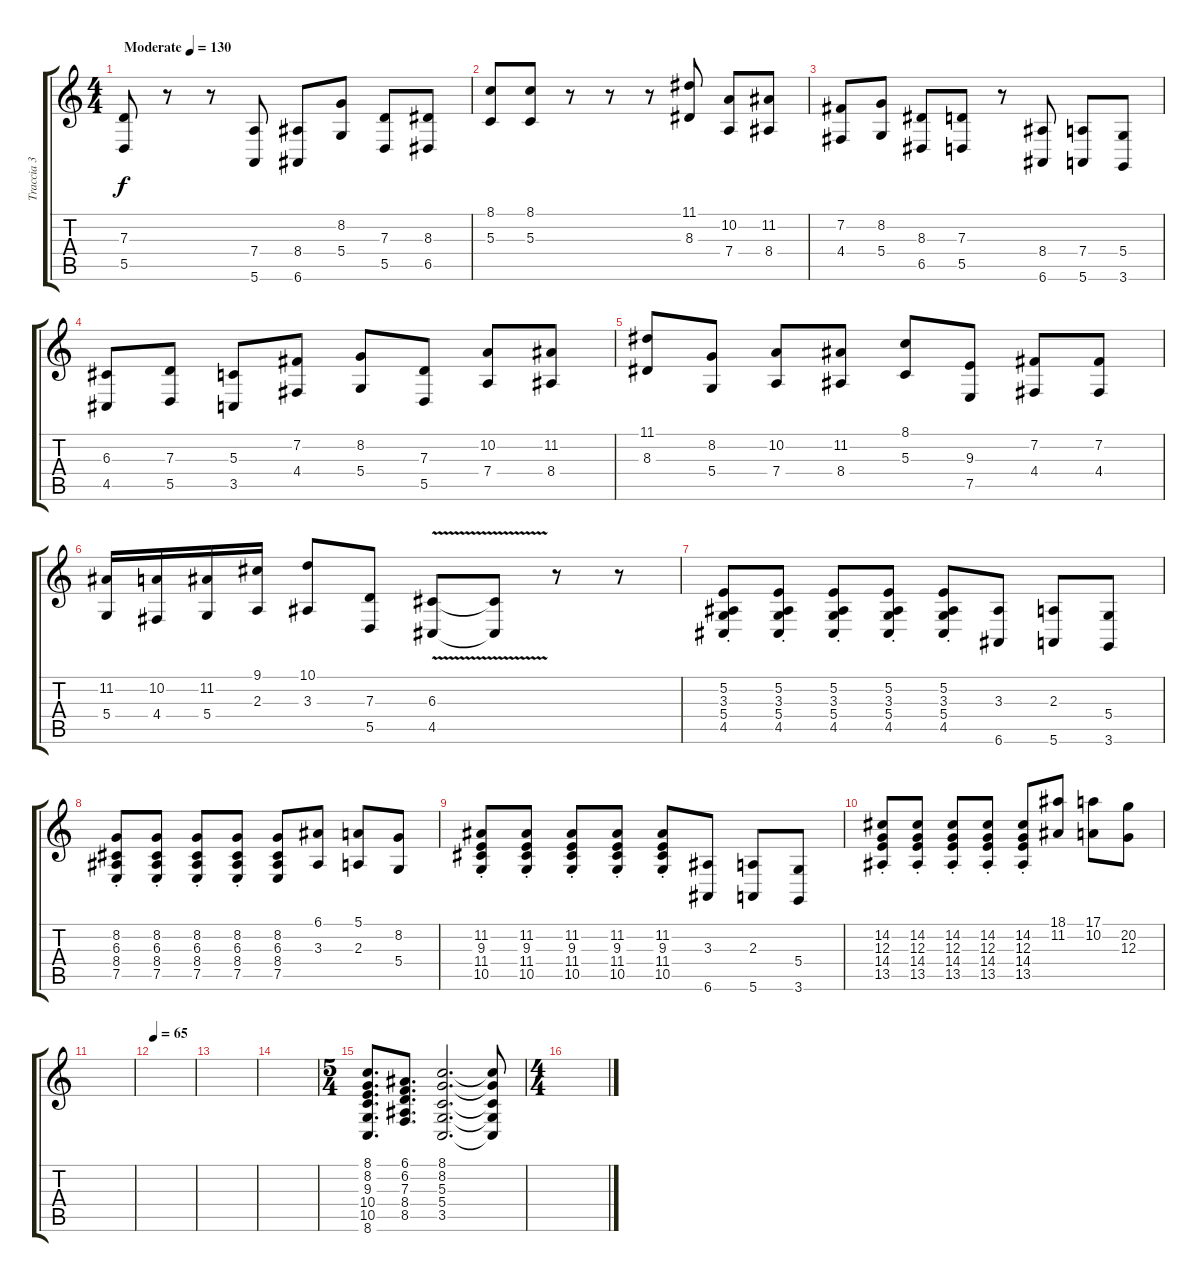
\track ("Traccia 3" "Traccia 3") {instrument electricgrandpiano}
\staff {score tabs}
\tuning (E4 B3 G3 D3 A2 E2) {hide}
\ts (4 4)
\tempo (130 "Moderate")
\clef g2
\ks c
(7.3 5.5).8{dy f instrument electricgrandpiano} r.8 r.8 (7.4 5.6).8 (8.4 6.6).8 (8.2 5.4).8 (7.3 5.5).8 (8.3 6.5).8 |
(8.1 5.3).8 (8.1 5.3).8 r.8 r.8 r.8 (11.1 8.3).8 (10.2 7.4).8 (11.2 8.4).8 |
(7.2 4.4).8 (8.2 5.4).8 (8.3 6.5).8 (7.3 5.5).8 r.8 (8.4 6.6).8 (7.4 5.6).8 (5.4 3.6).8 |
(6.3 4.5).8 (7.3 5.5).8 (5.3 3.5).8 (7.2 4.4).8 (8.2 5.4).8 (7.3 5.5).8 (10.2 7.4).8 (11.2 8.4).8 |
(11.1 8.3).8 (8.2 5.4).8 (10.2 7.4).8 (11.2 8.4).8 (8.1 5.3).8 (9.3 7.5).8 (7.2 4.4).8 (7.2 4.4).8 |
(11.2 5.4).16 (10.2 4.4).16 (11.2 5.4).16 (9.1 2.3).16 (10.1 3.3).8 (7.3 5.5).8 (6.3 4.5{v}).8 (6.3{t} 4.5{t}).8 r.8 r.8 |
(5.2 3.3{st} 5.4 4.5).8 (5.2 3.3{st} 5.4 4.5).8 (5.2 3.3{st} 5.4 4.5).8 (5.2 3.3{st} 5.4 4.5).8 (5.2 3.3{st} 5.4 4.5).8 (3.3 6.6).8 (2.3 5.6).8 (5.4 3.6).8 |
(8.2 6.3{st} 8.4 7.5).8 (8.2 6.3{st} 8.4 7.5).8 (8.2 6.3{st} 8.4 7.5).8 (8.2 6.3{st} 8.4 7.5).8 (8.2 6.3 8.4 7.5).8 (6.1 3.3).8 (5.1 2.3).8 (8.2 5.4).8 |
(11.2 9.3{st} 11.4 10.5).8 (11.2 9.3{st} 11.4 10.5).8 (11.2 9.3{st} 11.4 10.5).8 (11.2 9.3{st} 11.4 10.5).8 (11.2 9.3{st} 11.4 10.5).8 (3.3 6.6).8 (2.3 5.6).8 (5.4 3.6).8 |
(14.2 12.3{st} 14.4 13.5).8 (14.2 12.3{st} 14.4 13.5).8 (14.2 12.3{st} 14.4 13.5).8 (14.2 12.3{st} 14.4 13.5).8 (14.2 12.3{st} 14.4 13.5).8 (18.1 11.2).8 (17.1 10.2).8 (20.2 12.3).8 |
|
\tempo 65
|
|
|
\ts (5 4)
(8.1 8.2 9.3 10.4 10.5 8.6).8{d} (6.1 6.2 7.3 8.4 8.5).8{d} (8.1 8.2 5.3 5.4 3.5).2{d} (8.1{t} 8.2{t} 5.3{t} 5.4{t} 3.5{t}).8 |
\ts (4 4)
